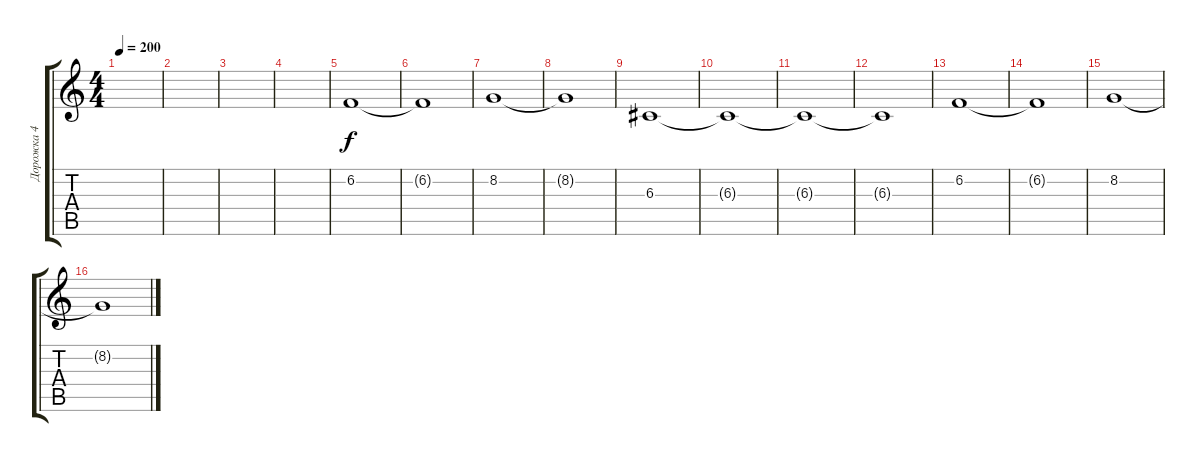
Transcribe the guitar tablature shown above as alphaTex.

\track ("Дорожка 4" "Дорожка 4") {instrument tremolostrings}
\staff {score tabs}
\tuning (E4 B3 G3 D3 A2 E2) {hide}
\ts (4 4)
\tempo 200
\clef g2
\ks c
|
|
|
|
6.2.1 |
6.2{t}.1 |
8.2.1 |
8.2{t}.1 |
6.3.1 |
6.3{t}.1 |
6.3{t}.1 |
6.3{t}.1 |
6.2.1 |
6.2{t}.1 |
8.2.1 |
8.2{t}.1
